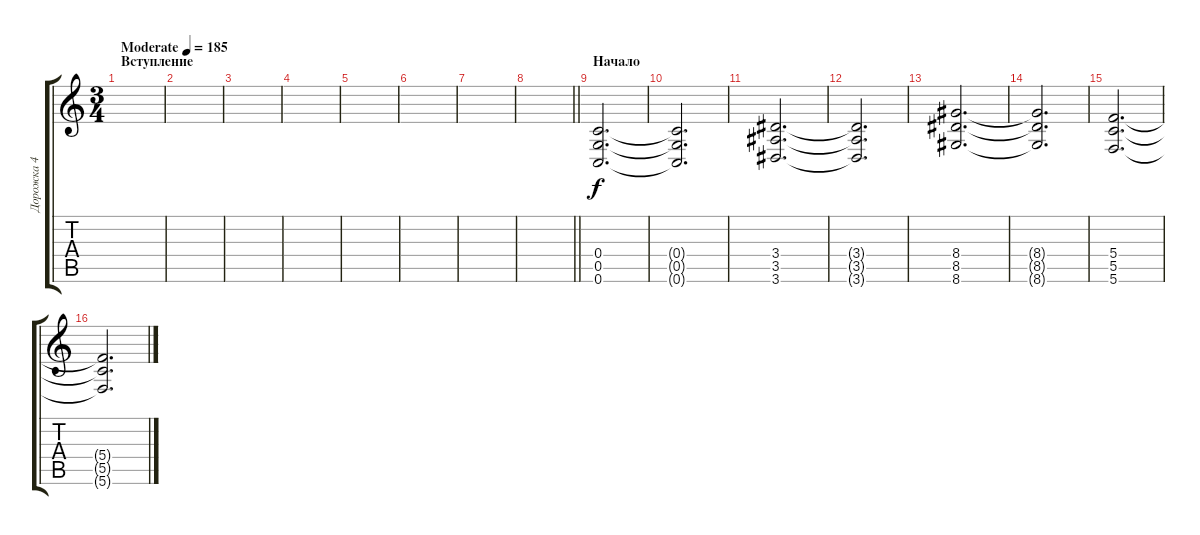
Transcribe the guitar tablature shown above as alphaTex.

\track ("Дорожка 4" "Дорожка 4") {instrument distortionguitar}
\staff {score tabs}
\tuning (D4 A3 F3 C3 G2 C2) {hide}
\ts (3 4)
\section ("" "Вступление")
\tempo (185 "Moderate")
\clef g2
\ks c
|
|
|
|
|
|
|
\barLineRight lightlight
|
\section ("" "Начало")
(0.4 0.5 0.6).2{d} |
(0.4{t} 0.5{t} 0.6{t}).2{d} |
(3.4 3.5 3.6).2{d} |
(3.4{t} 3.5{t} 3.6{t}).2{d} |
(8.4 8.5 8.6).2{d} |
(8.4{t} 8.5{t} 8.6{t}).2{d} |
(5.4 5.5 5.6).2{d} |
(5.4{t} 5.5{t} 5.6{t}).2{d}
